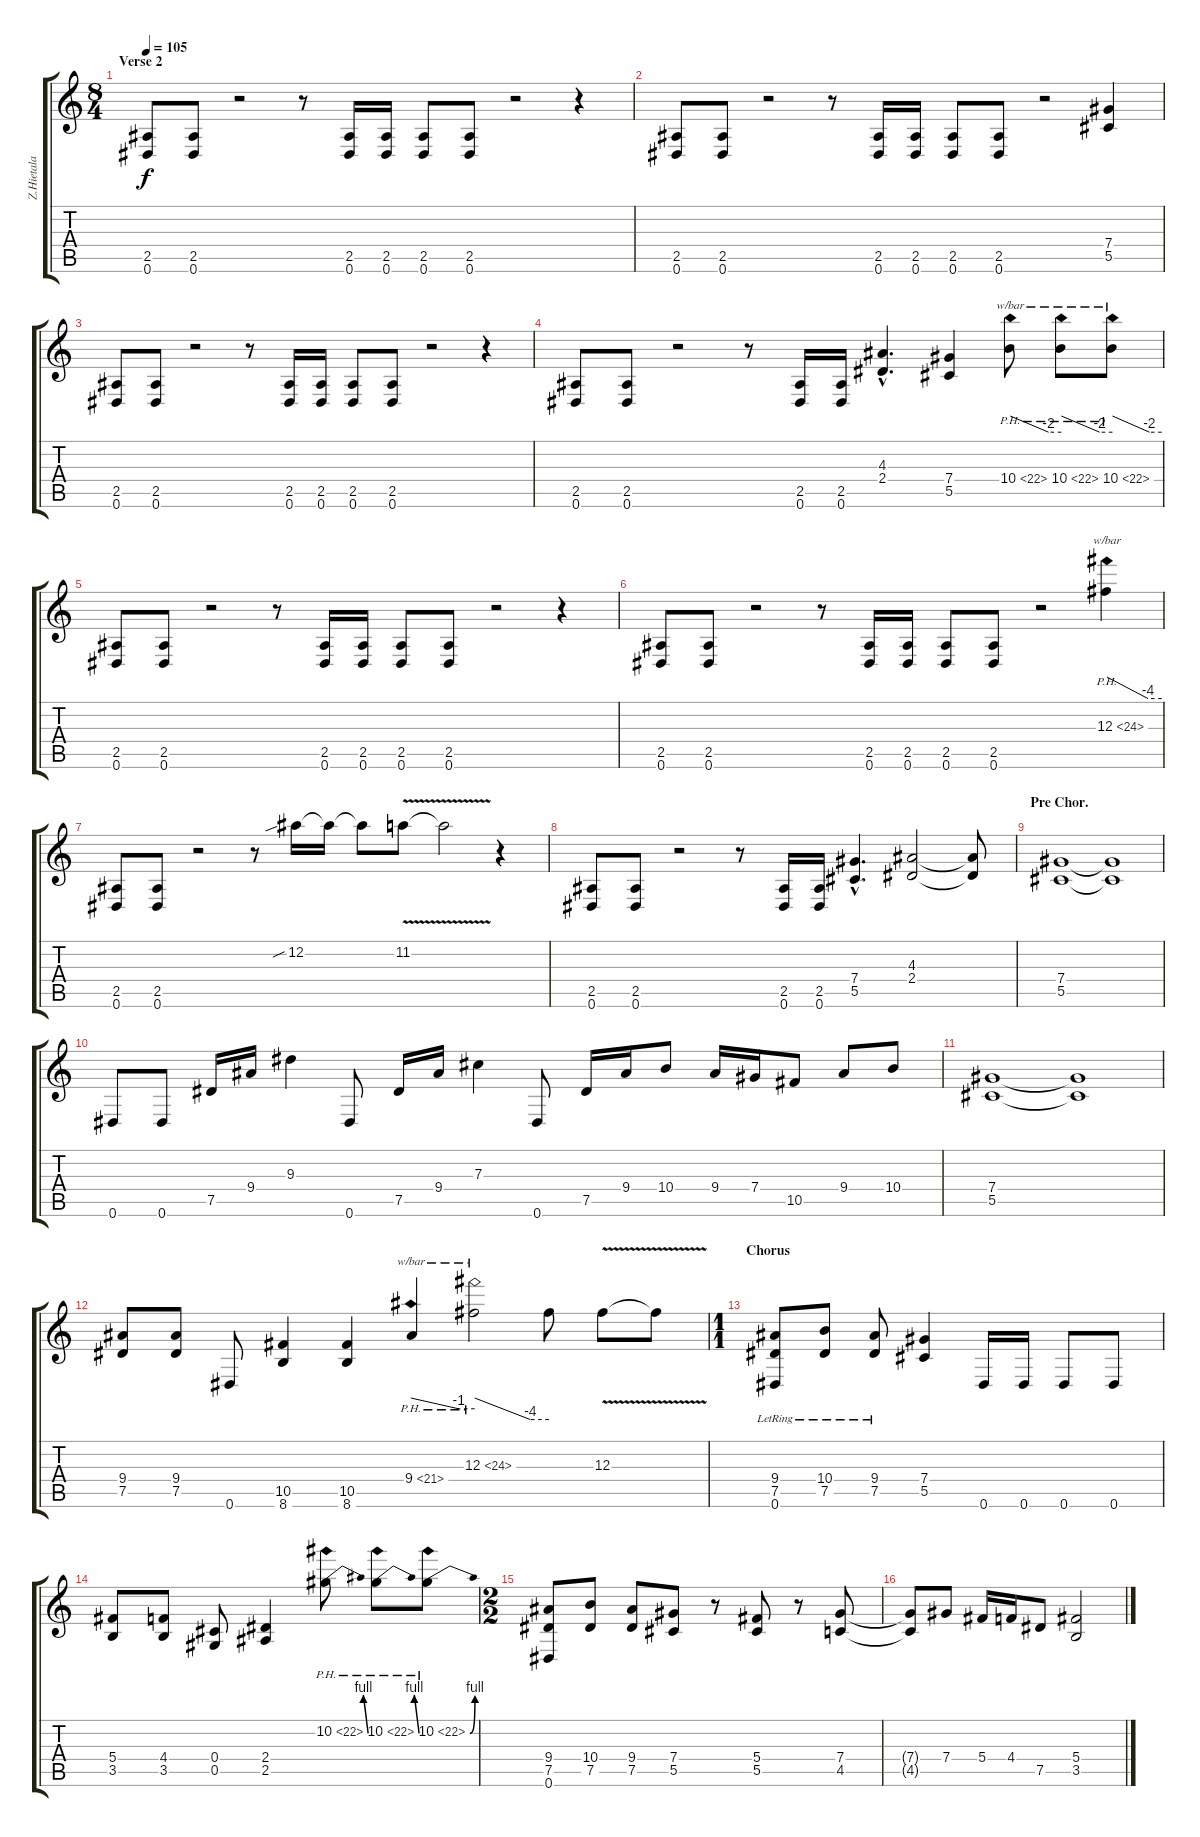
\track ("Z.Hietala" "Z.Hietala") {instrument distortionguitar}
\staff {score tabs}
\tuning (Eb4 Bb3 Gb3 Db3 Ab2 Eb2) {hide}
\ts (8 4)
\section ("" "Verse 2")
\tempo 105
\clef g2
\ks c
(2.5 0.6).8{dy f} (2.5 0.6).8 r.2 r.8 (2.5 0.6).16 (2.5 0.6).16 (2.5 0.6).8 (2.5 0.6).8 r.2 r.4 |
(2.5 0.6).8 (2.5 0.6).8 r.2 r.8 (2.5 0.6).16 (2.5 0.6).16 (2.5 0.6).8 (2.5 0.6).8 r.2 (7.4 5.5).4 |
(2.5 0.6).8 (2.5 0.6).8 r.2 r.8 (2.5 0.6).16 (2.5 0.6).16 (2.5 0.6).8 (2.5 0.6).8 r.2 r.4 |
(2.5 0.6).8 (2.5 0.6).8 r.2 r.8 (2.5 0.6).16 (2.5 0.6).16 (4.3{hac} 2.4{hac}).4{d} (7.4 5.5).4 10.4{ph 12}.8{tbe (custom default 0 0 45 -8 60 -8)} 10.4{ph 12}.8{tbe (custom default 0 0 45 -8 60 -8)} 10.4{ph 12}.8{tbe (custom default 0 0 45 -8 60 -8)} |
(2.5 0.6).8 (2.5 0.6).8 r.2 r.8 (2.5 0.6).16 (2.5 0.6).16 (2.5 0.6).8 (2.5 0.6).8 r.2 r.4 |
(2.5 0.6).8 (2.5 0.6).8 r.2 r.8 (2.5 0.6).16 (2.5 0.6).16 (2.5 0.6).8 (2.5 0.6).8 r.2 12.3{ph 12}.4{tbe (custom default 0 0 45 -16 60 -16)} |
(2.5 0.6).8 (2.5 0.6).8 r.2 r.8 12.2{sib}.16 12.2{t}.16 12.2{t}.8 11.2{v}.8 11.2{t}.2 r.4 |
(2.5 0.6).8 (2.5 0.6).8 r.2 r.8 (2.5 0.6).16 (2.5 0.6).16 (7.4{hac} 5.5{hac}).4{d} (4.3 2.4).2 (4.3{t} 2.4{t}).8 |
\section ("" "Pre Chor.")
(7.4 5.5).1 (7.4{t} 5.5{t}).1 |
0.6.8 0.6.8 7.5.16 9.4.16 9.3.4 0.6.8 7.5.16 9.4.16 7.3.4 0.6.8 7.5.16 9.4.16 10.4.8 9.4.16 7.4.16 10.5.8 9.4.8 10.4.8 |
(7.4 5.5).1 (7.4{t} 5.5{t}).1 |
(9.4 7.5).8 (9.4 7.5).8 0.6.8 (10.5 8.6).4 (10.5 8.6).4 9.4{ph 12}.4{tbe (custom default 0 0 45 -4 60 -4)} 12.3{ph 12}.2{tbe (custom default 0 0 45 -16 60 -16)} 12.3{t}.8 12.3{v}.8 12.3{t}.8 |
\ts (1 1)
\section ("" "Chorus")
(9.4{lr} 7.5 0.6).8 (10.4{lr} 7.5).8 (9.4{lr} 7.5).8 (7.4 5.5).4 0.6.16 0.6.16 0.6.8 0.6.8 |
(5.4 3.5).8 (4.4 3.5).8 (0.4 0.5).8 (2.4 2.5).4 10.2{be (bend 0 0 60 4) ph 12}.8 10.2{be (bend 0 0 60 4) ph 12}.8 10.2{be (bend 0 0 60 4) ph 12}.8 |
\ts (2 2)
(9.4 7.5 0.6).8 (10.4 7.5).8 (9.4 7.5).8 (7.4 5.5).8 r.8 (5.4 5.5).8 r.8 (7.4 4.5).8 |
(7.4{t} 4.5{t}).8 7.4.8 5.4.16 4.4.16 7.5.8 (5.4 3.5).2
